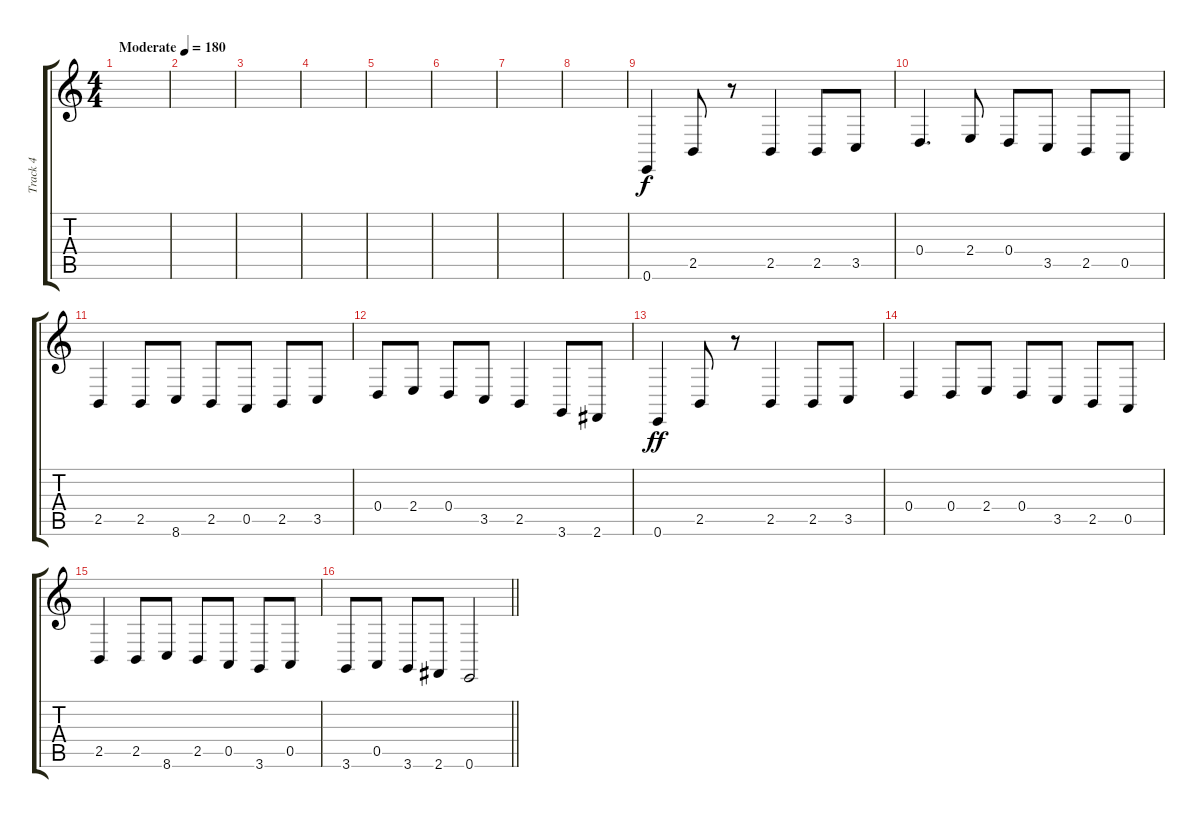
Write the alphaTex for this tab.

\track ("Track 4" "Track 4") {instrument tremolostrings}
\staff {score tabs}
\tuning (E4 B3 G3 D3 A2 E2) {hide}
\ts (4 4)
\tempo (180 "Moderate")
\clef g2
\ks c
|
|
|
|
|
|
|
|
0.6.4 2.5.8 r.8 2.5.4 2.5.8 3.5.8 |
0.4.4{d} 2.4.8 0.4.8 3.5.8 2.5.8 0.5.8 |
2.5.4 2.5.8 8.6.8 2.5.8 0.5.8 2.5.8 3.5.8 |
0.4.8 2.4.8 0.4.8 3.5.8 2.5.4 3.6.8{dy f} 2.6.8 |
0.6.4{dy ff} 2.5.8 r.8 2.5.4 2.5.8 3.5.8 |
0.4.4 0.4.8 2.4.8 0.4.8 3.5.8 2.5.8 0.5.8 |
2.5.4 2.5.8 8.6.8 2.5.8 0.5.8 3.6.8 0.5.8 |
\barLineRight lightlight
3.6.8 0.5.8 3.6.8 2.6.8 0.6.2
